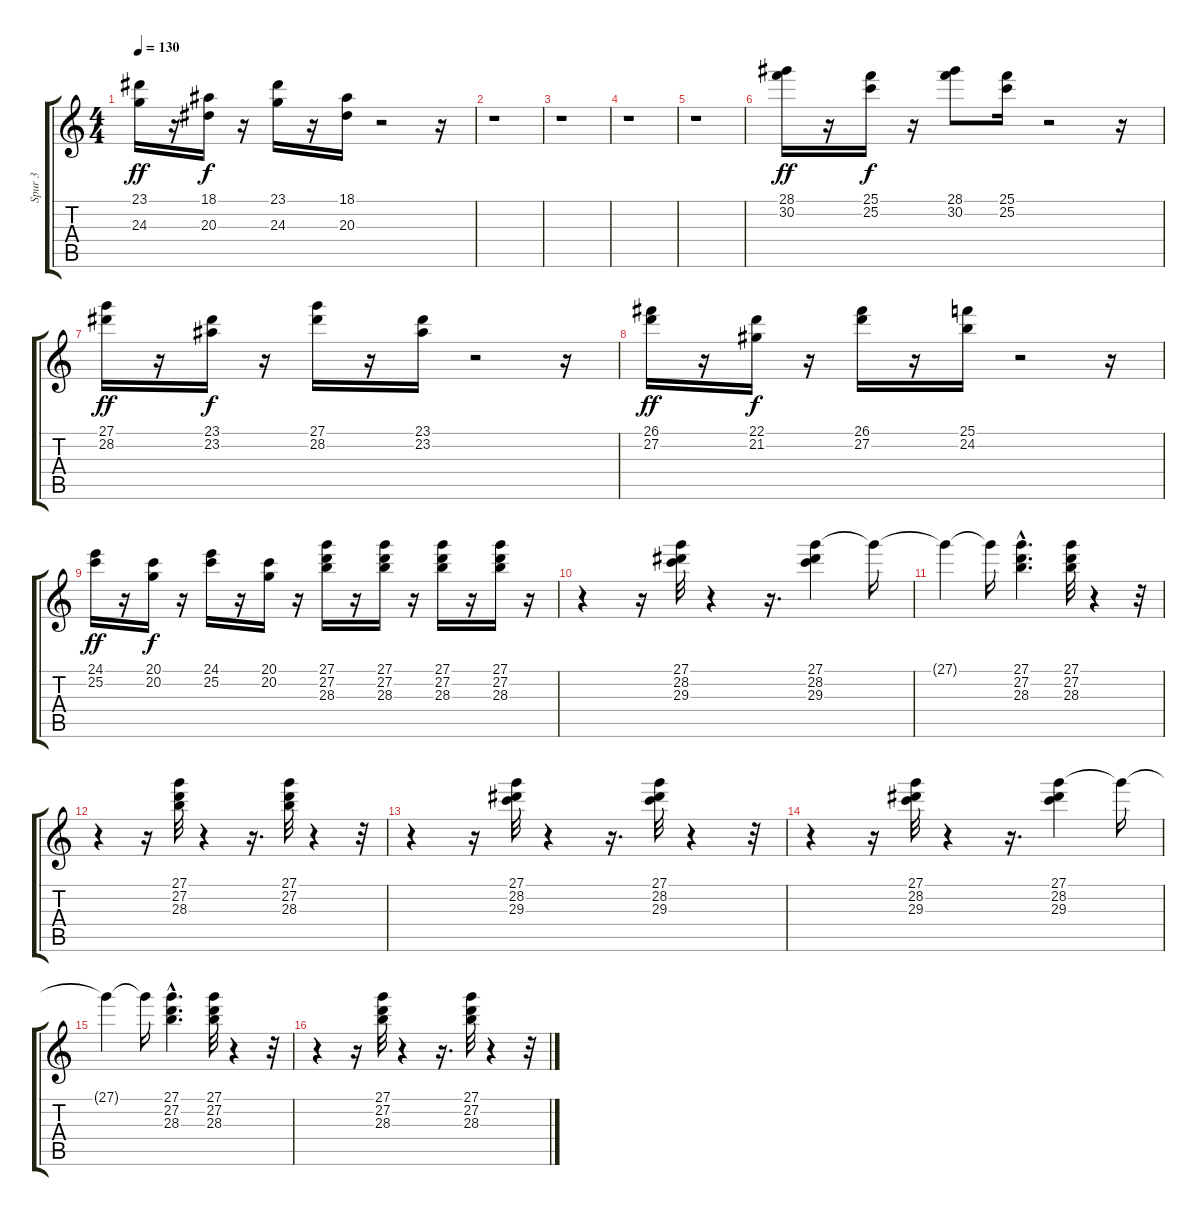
\track ("Spur 3" "Spur 3") {instrument drawbarorgan}
\staff {score tabs}
\tuning (E4 B3 G3 D3 A2 E2) {hide}
\ts (4 4)
\tempo 130
\clef g2
\ks c
(23.1 24.3).16{dy ff} r.16 (18.1 20.3).16{dy f} r.16 (23.1 24.3).16 r.16 (18.1 20.3).16 r.2 r.16 |
r.1 |
r.1 |
r.1 |
r.1 |
(28.1 30.2).16{dy ff} r.16 (25.1 25.2).16{dy f} r.16 (28.1 30.2).8 (25.1 25.2).16 r.2 r.16 |
(27.1 28.2).16{dy ff} r.16 (23.1 23.2).16{dy f} r.16 (27.1 28.2).16 r.16 (23.1 23.2).16 r.2 r.16 |
(26.1 27.2).16{dy ff} r.16 (22.1 21.2).16{dy f} r.16 (26.1 27.2).16 r.16 (25.1 24.2).16 r.2 r.16 |
(24.1 25.2).16{dy ff} r.16 (20.1 20.2).16{dy f} r.16 (24.1 25.2).16 r.16 (20.1 20.2).16 r.16 (27.1 27.2 28.3).16 r.16 (27.1 27.2 28.3).16 r.16 (27.1 27.2 28.3).16 r.16 (27.1 27.2 28.3).16 r.16 |
r.4 r.16 (27.1 28.2 29.3).32 r.4 r.16{d} (27.1 28.2 29.3).4 27.1{t}.16 |
27.1{t}.4 27.1{t}.16 (27.1{hac} 27.2 28.3).4{d} (27.1 27.2 28.3).32 r.4 r.32 |
r.4 r.16 (27.1 27.2 28.3).32 r.4 r.16{d} (27.1 27.2 28.3).32 r.4 r.32 |
r.4 r.16 (27.1 28.2 29.3).32 r.4 r.16{d} (27.1 28.2 29.3).32 r.4 r.32 |
r.4 r.16 (27.1 28.2 29.3).32 r.4 r.16{d} (27.1 28.2 29.3).4 27.1{t}.16 |
27.1{t}.4 27.1{t}.16 (27.1{hac} 27.2 28.3).4{d} (27.1 27.2 28.3).32 r.4 r.32 |
r.4 r.16 (27.1 27.2 28.3).32 r.4 r.16{d} (27.1 27.2 28.3).32 r.4 r.32
